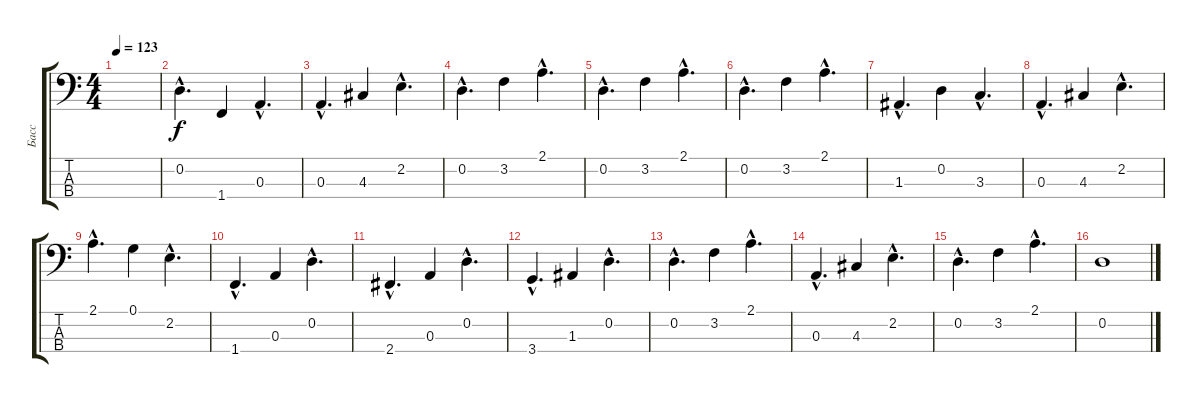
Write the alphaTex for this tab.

\track ("Басс" "Басс") {instrument electricbasspick}
\staff {score tabs}
\tuning (G2 D2 A1 E1) {hide}
\ts (4 4)
\tempo 123
\clef f4
\ks c
|
0.2{hac}.4{d} 1.4.4 0.3{hac}.4{d} |
0.3{hac}.4{d} 4.3.4 2.2{hac}.4{d} |
0.2{hac}.4{d} 3.2.4 2.1{hac}.4{d} |
0.2{hac}.4{d} 3.2.4 2.1{hac}.4{d} |
0.2{hac}.4{d} 3.2.4 2.1{hac}.4{d} |
1.3{hac}.4{d} 0.2.4 3.3{hac}.4{d} |
0.3{hac}.4{d} 4.3.4 2.2{hac}.4{d} |
2.1{hac}.4{d} 0.1.4 2.2{hac}.4{d} |
1.4{hac}.4{d} 0.3.4 0.2{hac}.4{d} |
2.4{hac}.4{d} 0.3.4 0.2{hac}.4{d} |
3.4{hac}.4{d} 1.3.4 0.2{hac}.4{d} |
0.2{hac}.4{d} 3.2.4 2.1{hac}.4{d} |
0.3{hac}.4{d} 4.3.4 2.2{hac}.4{d} |
0.2{hac}.4{d} 3.2.4 2.1{hac}.4{d} |
0.2.1
